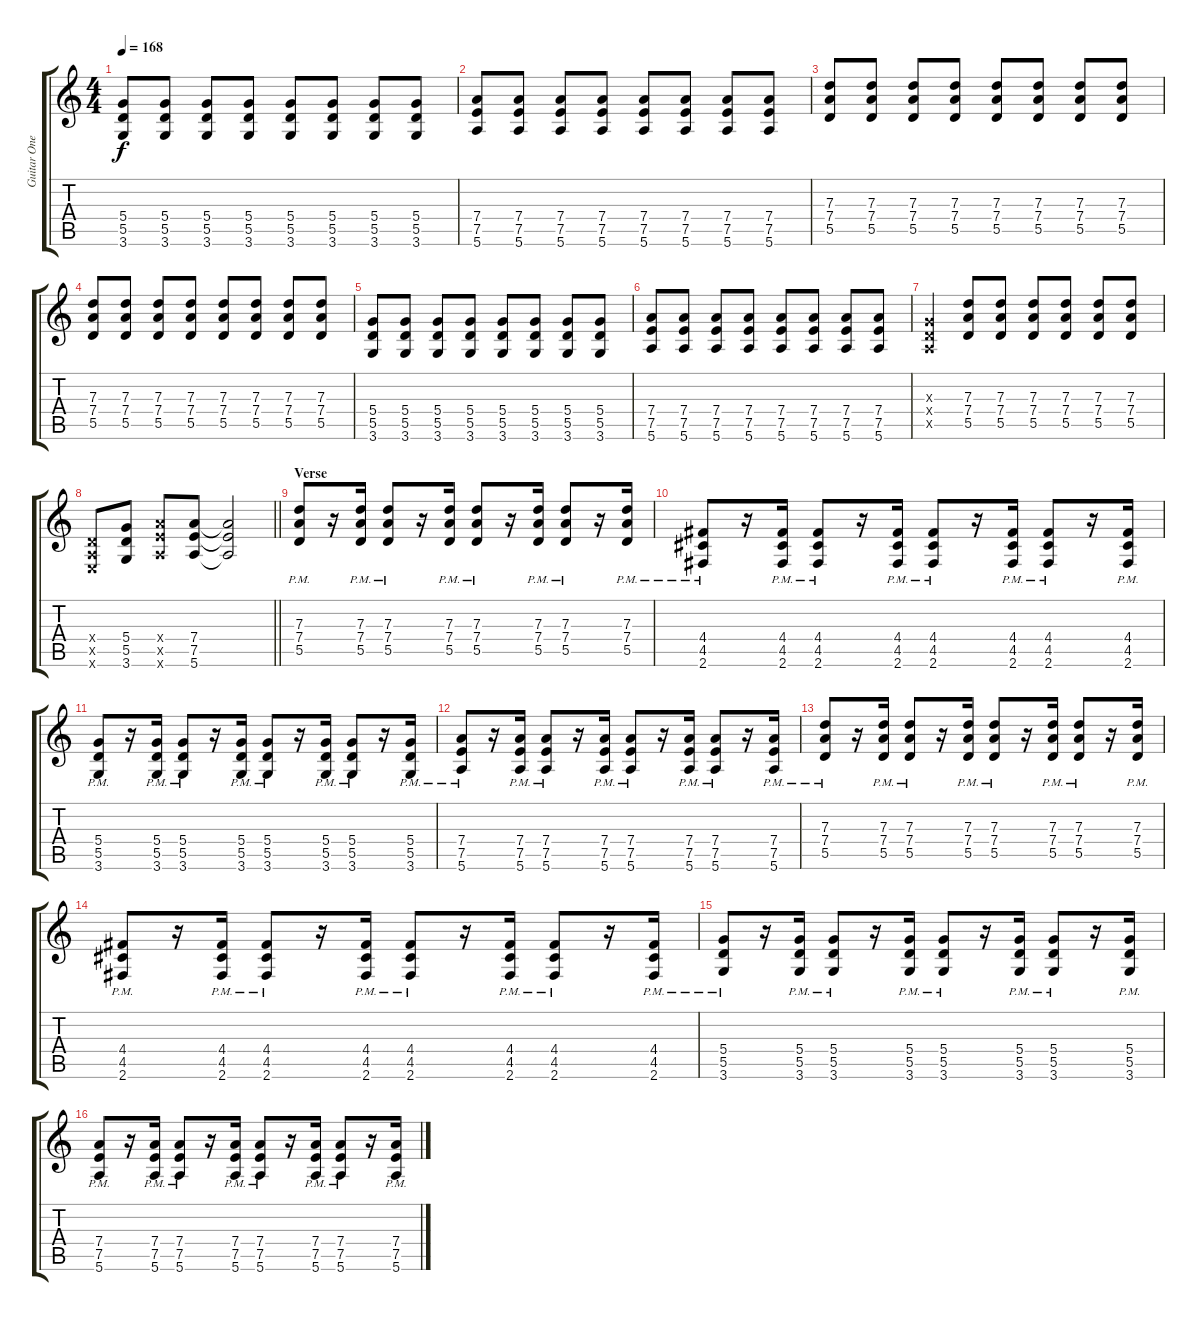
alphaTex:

\track ("Guitar One" "Guitar One") {instrument distortionguitar}
\staff {score tabs}
\tuning (E4 B3 G3 D3 A2 E2) {hide}
\ts (4 4)
\tempo 168
\clef g2
\ks c
(5.4 5.5 3.6).8{dy f} (5.4 5.5 3.6).8 (5.4 5.5 3.6).8 (5.4 5.5 3.6).8 (5.4 5.5 3.6).8 (5.4 5.5 3.6).8 (5.4 5.5 3.6).8 (5.4 5.5 3.6).8 |
(7.4 7.5 5.6).8 (7.4 7.5 5.6).8 (7.4 7.5 5.6).8 (7.4 7.5 5.6).8 (7.4 7.5 5.6).8 (7.4 7.5 5.6).8 (7.4 7.5 5.6).8 (7.4 7.5 5.6).8 |
(7.3 7.4 5.5).8 (7.3 7.4 5.5).8 (7.3 7.4 5.5).8 (7.3 7.4 5.5).8 (7.3 7.4 5.5).8 (7.3 7.4 5.5).8 (7.3 7.4 5.5).8 (7.3 7.4 5.5).8 |
(7.3 7.4 5.5).8 (7.3 7.4 5.5).8 (7.3 7.4 5.5).8 (7.3 7.4 5.5).8 (7.3 7.4 5.5).8 (7.3 7.4 5.5).8 (7.3 7.4 5.5).8 (7.3 7.4 5.5).8 |
(5.4 5.5 3.6).8 (5.4 5.5 3.6).8 (5.4 5.5 3.6).8 (5.4 5.5 3.6).8 (5.4 5.5 3.6).8 (5.4 5.5 3.6).8 (5.4 5.5 3.6).8 (5.4 5.5 3.6).8 |
(7.4 7.5 5.6).8 (7.4 7.5 5.6).8 (7.4 7.5 5.6).8 (7.4 7.5 5.6).8 (7.4 7.5 5.6).8 (7.4 7.5 5.6).8 (7.4 7.5 5.6).8 (7.4 7.5 5.6).8 |
(0.3{x} 0.4{x} 0.5{x}).4 (7.3 7.4 5.5).8 (7.3 7.4 5.5).8 (7.3 7.4 5.5).8 (7.3 7.4 5.5).8 (7.3 7.4 5.5).8 (7.3 7.4 5.5).8 |
\barLineRight lightlight
(0.4{x} 0.5{x} 0.6{x}).8 (5.4 5.5 3.6).8 (7.4{x} 7.5{x} 5.6{x}).8 (7.4 7.5 5.6).8 (7.4{t} 7.5{t} 5.6{t}).2 |
\section ("" "Verse")
(7.3{pm} 7.4{pm} 5.5{pm}).8 r.16 (7.3{pm} 7.4{pm} 5.5{pm}).16 (7.3{pm} 7.4{pm} 5.5{pm}).8 r.16 (7.3{pm} 7.4{pm} 5.5{pm}).16 (7.3{pm} 7.4{pm} 5.5{pm}).8 r.16 (7.3{pm} 7.4{pm} 5.5{pm}).16 (7.3{pm} 7.4{pm} 5.5{pm}).8 r.16 (7.3{pm} 7.4{pm} 5.5{pm}).16 |
(4.4{pm} 4.5{pm} 2.6{pm}).8 r.16 (4.4{pm} 4.5{pm} 2.6{pm}).16 (4.4{pm} 4.5{pm} 2.6{pm}).8 r.16 (4.4{pm} 4.5{pm} 2.6{pm}).16 (4.4{pm} 4.5{pm} 2.6{pm}).8 r.16 (4.4{pm} 4.5{pm} 2.6{pm}).16 (4.4{pm} 4.5{pm} 2.6{pm}).8 r.16 (4.4{pm} 4.5{pm} 2.6{pm}).16 |
(5.4{pm} 5.5{pm} 3.6{pm}).8 r.16 (5.4{pm} 5.5{pm} 3.6{pm}).16 (5.4{pm} 5.5{pm} 3.6{pm}).8 r.16 (5.4{pm} 5.5{pm} 3.6{pm}).16 (5.4{pm} 5.5{pm} 3.6{pm}).8 r.16 (5.4{pm} 5.5{pm} 3.6{pm}).16 (5.4{pm} 5.5{pm} 3.6{pm}).8 r.16 (5.4{pm} 5.5{pm} 3.6{pm}).16 |
(7.4{pm} 7.5{pm} 5.6{pm}).8 r.16 (7.4{pm} 7.5{pm} 5.6{pm}).16 (7.4{pm} 7.5{pm} 5.6{pm}).8 r.16 (7.4{pm} 7.5{pm} 5.6{pm}).16 (7.4{pm} 7.5{pm} 5.6{pm}).8 r.16 (7.4{pm} 7.5{pm} 5.6{pm}).16 (7.4{pm} 7.5{pm} 5.6{pm}).8 r.16 (7.4{pm} 7.5{pm} 5.6{pm}).16 |
(7.3{pm} 7.4{pm} 5.5{pm}).8 r.16 (7.3{pm} 7.4{pm} 5.5{pm}).16 (7.3{pm} 7.4{pm} 5.5{pm}).8 r.16 (7.3{pm} 7.4{pm} 5.5{pm}).16 (7.3{pm} 7.4{pm} 5.5{pm}).8 r.16 (7.3{pm} 7.4{pm} 5.5{pm}).16 (7.3{pm} 7.4{pm} 5.5{pm}).8 r.16 (7.3{pm} 7.4{pm} 5.5{pm}).16 |
(4.4{pm} 4.5{pm} 2.6{pm}).8 r.16 (4.4{pm} 4.5{pm} 2.6{pm}).16 (4.4{pm} 4.5{pm} 2.6{pm}).8 r.16 (4.4{pm} 4.5{pm} 2.6{pm}).16 (4.4{pm} 4.5{pm} 2.6{pm}).8 r.16 (4.4{pm} 4.5{pm} 2.6{pm}).16 (4.4{pm} 4.5{pm} 2.6{pm}).8 r.16 (4.4{pm} 4.5{pm} 2.6{pm}).16 |
(5.4{pm} 5.5{pm} 3.6{pm}).8 r.16 (5.4{pm} 5.5{pm} 3.6{pm}).16 (5.4{pm} 5.5{pm} 3.6{pm}).8 r.16 (5.4{pm} 5.5{pm} 3.6{pm}).16 (5.4{pm} 5.5{pm} 3.6{pm}).8 r.16 (5.4{pm} 5.5{pm} 3.6{pm}).16 (5.4{pm} 5.5{pm} 3.6{pm}).8 r.16 (5.4{pm} 5.5{pm} 3.6{pm}).16 |
(7.4{pm} 7.5{pm} 5.6{pm}).8 r.16 (7.4{pm} 7.5{pm} 5.6{pm}).16 (7.4{pm} 7.5{pm} 5.6{pm}).8 r.16 (7.4{pm} 7.5{pm} 5.6{pm}).16 (7.4{pm} 7.5{pm} 5.6{pm}).8 r.16 (7.4{pm} 7.5{pm} 5.6{pm}).16 (7.4{pm} 7.5{pm} 5.6{pm}).8 r.16 (7.4{pm} 7.5{pm} 5.6{pm}).16
